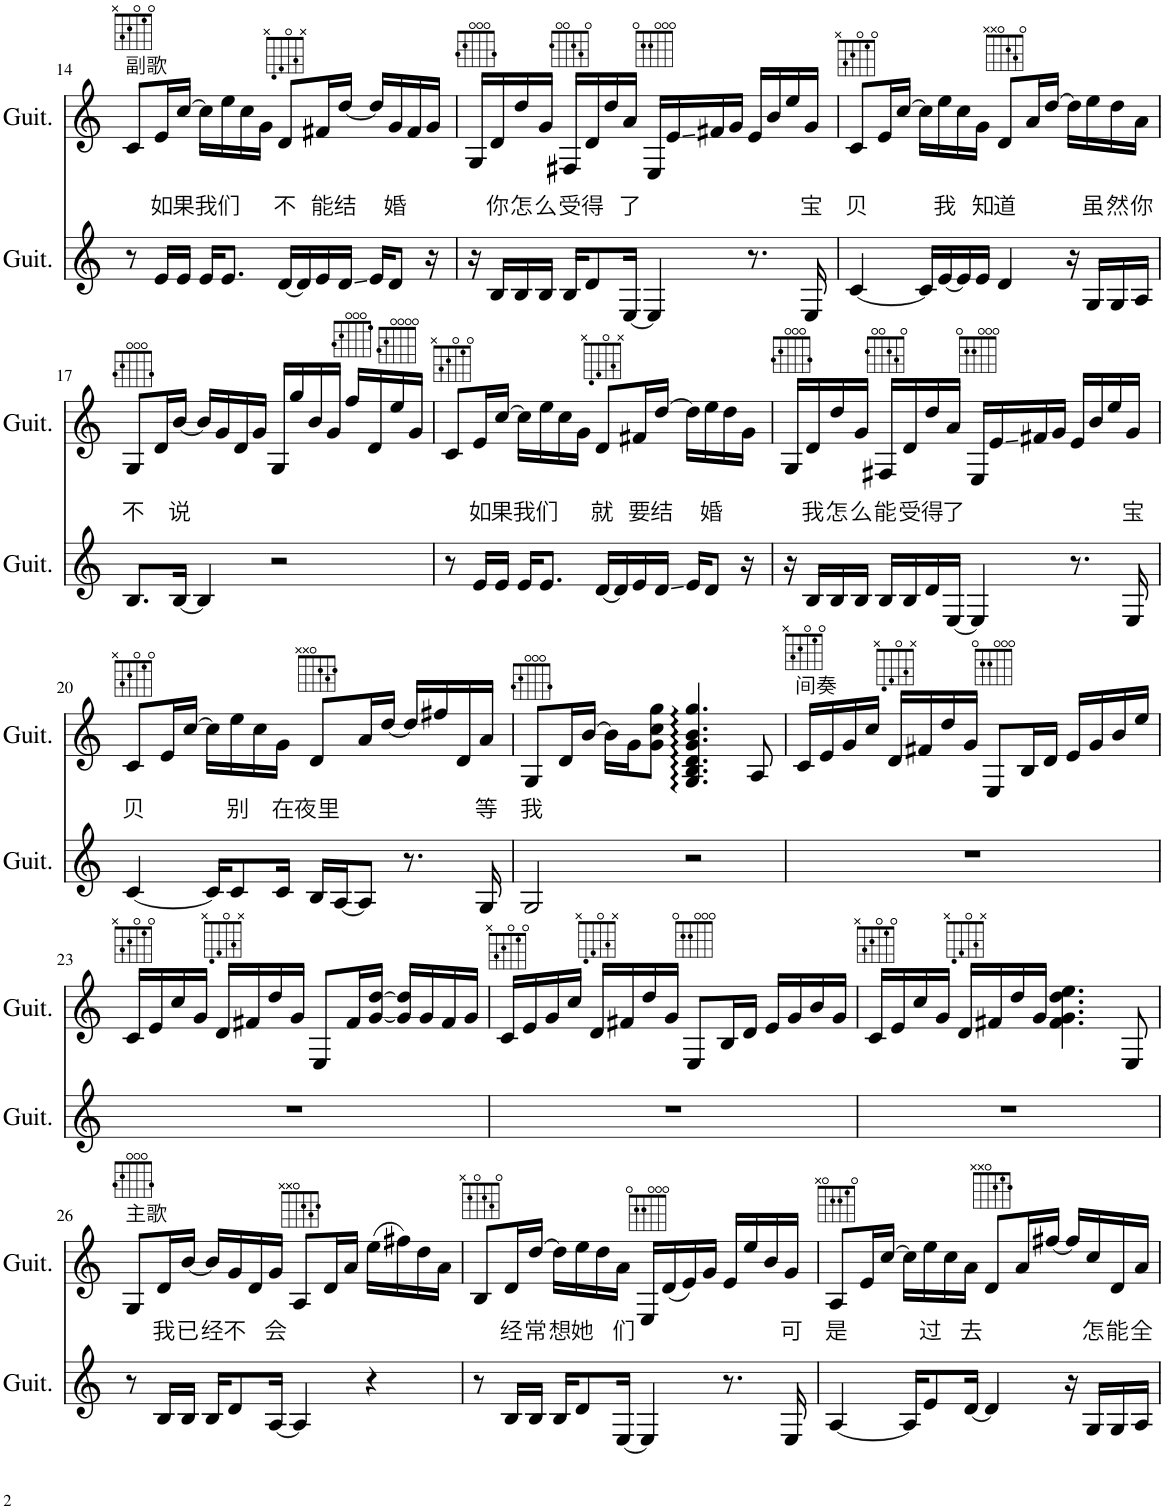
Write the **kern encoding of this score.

**kern	**kern	**text
*part2	*part1	*part1
*staff2	*staff1	*staff1
*I"吉他	*I"吉他	*
!!LO:PB:g=z
*clefG2	*clefG2	*
*Trd7c12	*Trd7c12	*
*k[]	*k[]	*
*M4/4	*M4/4	*
=14	=14	=14
!	!LO:TX:a:t=副歌	!
8r	8c/L	.
!	!	!LO:LY:b
16e/LL	16e/L	如
!	!	!LO:LY:b
16e/JJ	[16cc/JJ	果
!	!	!LO:LY:b
16e/KL	16cc\LL]	我
!	!	!LO:LY:b
8.e/J	16ee\	们
.	16cc\	.
.	16g\JJ	.
!	!	!LO:LY:b
[16d/LL	8d/L	不
16d/]	.	.
!	!	!LO:LY:b
16e/	16f#X/L	能
!	!	!LO:LY:b
16d/JJ	[16dd/JJ	结
16e/KL	16dd/LL]	.
!	!	!LO:LY:b
8d/J	16g/	婚
.	16f#/	.
16r	16g/JJ	.
=15	=15	=15
16r	16G/LL	.
!	!	!LO:LY:b
16B/LL	16d/	你
!	!	!LO:LY:b
16B/	16dd/	怎
!	!	!LO:LY:b
16B/JJ	16g/JJ	么
!	!	!LO:LY:b
16B/KL	16F#X/LL	受
!	!	!LO:LY:b
8d/	16d/	得
.	16dd/	.
!	!	!LO:LY:b
[16E/Jk	16a/JJ	了
4E/]	16E/LL	.
.	16e/	.
.	16f#X/	.
.	16g/JJ	.
8.r	16e/LL	.
.	16b/	.
.	16ee/	.
!	!	!LO:LY:b
16E/	16g/JJ	宝
=16	=16	=16
!	!	!LO:LY:b
[4c/	8c/L	贝
.	16e/L	.
.	[16cc/JJ	.
16c/LL]	16cc\LL]	.
!	!	!LO:LY:b
[16e/	16ee\	我
16e/]	16cc\	.
!	!	!LO:LY:b
16e/JJ	16g\JJ	知
!	!	!LO:LY:b
4d/	8d/L	道
.	16a/L	.
.	[16dd/JJ	.
16r	16dd\LL]	.
!	!	!LO:LY:b
16G/LL	16ee\	虽
!	!	!LO:LY:b
16G/	16dd\	然
!	!	!LO:LY:b
16A/JJ	16a\JJ	你
!!LO:LB:g=z
=17	=17	=17
!	!	!LO:LY:b
8.B/L	8G/L	不
.	16d/L	.
!	!	!LO:LY:b
[16B/Jk	[16b/JJ	说
4B/]	16b/LL]	.
.	16g/	.
.	16d/	.
.	16g/JJ	.
2r	16G/LL	.
.	16gg/	.
.	16b/	.
.	16g/JJ	.
.	16ff/LL	.
.	16d/	.
.	16ee/	.
.	16g/JJ	.
=18	=18	=18
8r	8c/L	.
!	!	!LO:LY:b
16e/LL	16e/L	如
!	!	!LO:LY:b
16e/JJ	[16cc/JJ	果
!	!	!LO:LY:b
16e/KL	16cc\LL]	我
!	!	!LO:LY:b
8.e/J	16ee\	们
.	16cc\	.
.	16g\JJ	.
!	!	!LO:LY:b
[16d/LL	8d/L	就
16d/]	.	.
!	!	!LO:LY:b
16e/	16f#X/L	要
!	!	!LO:LY:b
16d/JJ	[16dd/JJ	结
16e/KL	16dd\LL]	.
!	!	!LO:LY:b
8d/J	16ee\	婚
.	16dd\	.
16r	16g\JJ	.
=19	=19	=19
16r	16G/LL	.
!	!	!LO:LY:b
16B/LL	16d/	我
!	!	!LO:LY:b
16B/	16dd/	怎
!	!	!LO:LY:b
16B/JJ	16g/JJ	么
!	!	!LO:LY:b
16B/LL	16F#X/LL	能
!	!	!LO:LY:b
16B/	16d/	受
!	!	!LO:LY:b
16d/	16dd/	得
!	!	!LO:LY:b
[16E/JJ	16a/JJ	了
4E/]	16E/LL	.
.	16e/	.
.	16f#X/	.
.	16g/JJ	.
8.r	16e/LL	.
.	16b/	.
.	16ee/	.
!	!	!LO:LY:b
16E/	16g/JJ	宝
!!LO:LB:g=z
=20	=20	=20
!	!	!LO:LY:b
[4c/	8c/L	贝
.	16e/L	.
.	[16cc/JJ	.
16c/KL]	16cc\LL]	.
!	!	!LO:LY:b
8c/	16ee\	别
.	16cc\	.
!	!	!LO:LY:b
16c/Jk	16g\JJ	在
!	!	!LO:LY:b
16B/LL	8d/L	夜里
[16A/J	.	.
8A/J]	16a/L	.
.	[16dd/JJ	.
8.r	16dd/LL]	.
.	16ff#X/	.
.	16d/	.
!	!	!LO:LY:b
16G/	16a/JJ	等
=21	=21	=21
!	!	!LO:LY:b
2G/	8G/L	我
.	16d/L	.
.	[16b/JJ	.
.	16b\LL]	.
.	16g\J	.
.	8g\ 8cc\ 8gg\J	.
2r	4.G/ 4.B/ 4.d/ 4.g/ 4.b/ 4.gg/	.
.	8A/	.
=22	=22	=22
!	!LO:TX:a:t=间奏	!
1r	16c/LL	.
.	16e/	.
.	16g/	.
.	16cc/JJ	.
.	16d/LL	.
.	16f#X/	.
.	16dd/	.
.	16g/JJ	.
.	8E/L	.
.	16B/L	.
.	16d/JJ	.
.	16e/LL	.
.	16g/	.
.	16b/	.
.	16ee/JJ	.
!!LO:LB:g=z
=23	=23	=23
1r	16c/LL	.
.	16e/	.
.	16cc/	.
.	16g/JJ	.
.	16d/LL	.
.	16f#X/	.
.	16dd/	.
.	16g/JJ	.
.	8E/L	.
.	16f#/L	.
.	[16g/ [16dd/JJ	.
.	16g/] 16dd/]LL	.
.	16g/	.
.	16f#/	.
.	16g/JJ	.
=24	=24	=24
1r	16c/LL	.
.	16e/	.
.	16g/	.
.	16cc/JJ	.
.	16d/LL	.
.	16f#X/	.
.	16dd/	.
.	16g/JJ	.
.	8E/L	.
.	16B/L	.
.	16d/JJ	.
.	16e/LL	.
.	16g/	.
.	16b/	.
.	16g/JJ	.
=25	=25	=25
1r	16c/LL	.
.	16e/	.
.	16cc/	.
.	16g/JJ	.
.	16d/LL	.
.	16f#X/	.
.	16dd/	.
.	16g/JJ	.
.	4.f#\ 4.g\ 4.dd\ 4.ee\	.
.	8E/	.
!!LO:LB:g=z
=26	=26	=26
!	!LO:TX:a:t=主歌	!
8r	8G/L	.
!	!	!LO:LY:b
16B/LL	16d/L	我
!	!	!LO:LY:b
16B/JJ	[16b/JJ	已
!	!	!LO:LY:b
16B/KL	16b/LL]	经
!	!	!LO:LY:b
8d/	16g/	不
.	16d/	.
!	!	!LO:LY:b
[16A/Jk	16g/JJ	会
4A/]	8A/L	.
.	16d/L	.
.	16a/JJ	.
4r	(16ee\LL	.
.	16ff#X\)	.
.	16dd\	.
.	16a\JJ	.
=27	=27	=27
8r	8B/L	.
!	!	!LO:LY:b
16B/LL	16d/L	经
!	!	!LO:LY:b
16B/JJ	[16dd/JJ	常
!	!	!LO:LY:b
16B/KL	16dd\LL]	想
!	!	!LO:LY:b
8d/	16ee\	她
.	16dd\	.
!	!	!LO:LY:b
[16E/Jk	16a\JJ	们
4E/]	16E/LL	.
.	(16d/	.
.	16e/)	.
.	16g/JJ	.
8.r	16e/LL	.
.	16ee/	.
.	16b/	.
!	!	!LO:LY:b
16E/	16g/JJ	可
=28	=28	=28
!	!	!LO:LY:b
[4A/	8A/L	是
.	16e/L	.
.	[16cc/JJ	.
16A/KL]	16cc\LL]	.
!	!	!LO:LY:b
8e/	16ee\	过
.	16cc\	.
!	!	!LO:LY:b
[16d/Jk	16a\JJ	去
4d/]	8d/L	.
.	16a/L	.
.	[16ff#X/JJ	.
16r	16ff#/LL]	.
!	!	!LO:LY:b
16G/LL	16cc/	怎
!	!	!LO:LY:b
16G/	16d/	能
!	!	!LO:LY:b
16A/JJ	16a/JJ	全
=	=	=
*-	*-	*-
